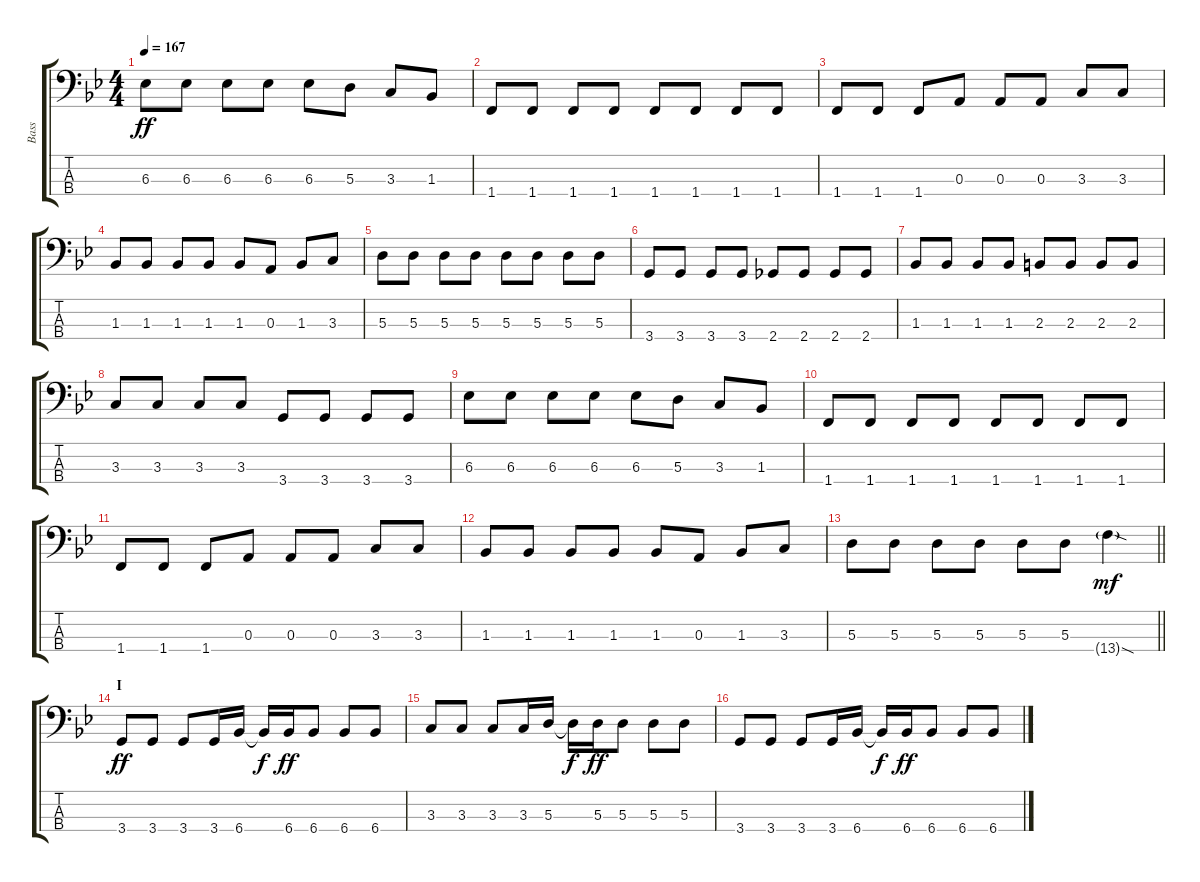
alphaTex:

\track ("Bass" "Bass") {instrument electricbasspick}
\staff {score tabs}
\tuning (G2 D2 A1 E1) {hide}
\ts (4 4)
\tempo 167
\clef f4
\ks bb
6.3.8{dy ff} 6.3.8 6.3.8 6.3.8 6.3.8 5.3.8 3.3.8 1.3.8 |
1.4.8 1.4.8 1.4.8 1.4.8 1.4.8 1.4.8 1.4.8 1.4.8 |
1.4.8 1.4.8 1.4.8 0.3.8 0.3.8 0.3.8 3.3.8 3.3.8 |
1.3.8 1.3.8 1.3.8 1.3.8 1.3.8 0.3.8 1.3.8 3.3.8 |
5.3.8 5.3.8 5.3.8 5.3.8 5.3.8 5.3.8 5.3.8 5.3.8 |
3.4.8 3.4.8 3.4.8 3.4.8 2.4.8 2.4.8 2.4.8 2.4.8 |
1.3.8 1.3.8 1.3.8 1.3.8 2.3.8 2.3.8 2.3.8 2.3.8 |
3.3.8 3.3.8 3.3.8 3.3.8 3.4.8 3.4.8 3.4.8 3.4.8 |
6.3.8 6.3.8 6.3.8 6.3.8 6.3.8 5.3.8 3.3.8 1.3.8 |
1.4.8 1.4.8 1.4.8 1.4.8 1.4.8 1.4.8 1.4.8 1.4.8 |
1.4.8 1.4.8 1.4.8 0.3.8 0.3.8 0.3.8 3.3.8 3.3.8 |
1.3.8 1.3.8 1.3.8 1.3.8 1.3.8 0.3.8 1.3.8 3.3.8 |
\barLineRight lightlight
5.3.8 5.3.8 5.3.8 5.3.8 5.3.8 5.3.8 13.4{sod g}.4{dy mf} |
\section ("" "I")
3.4.8{dy ff} 3.4.8 3.4.8 3.4.16 6.4.16 6.4{t}.16{dy f} 6.4.16{dy ff} 6.4.8 6.4.8 6.4.8 |
3.3.8 3.3.8 3.3.8 3.3.16 5.3.16 5.3{t}.16{dy f} 5.3.16{dy ff} 5.3.8 5.3.8 5.3.8 |
3.4.8 3.4.8 3.4.8 3.4.16 6.4.16 6.4{t}.16{dy f} 6.4.16{dy ff} 6.4.8 6.4.8 6.4.8
